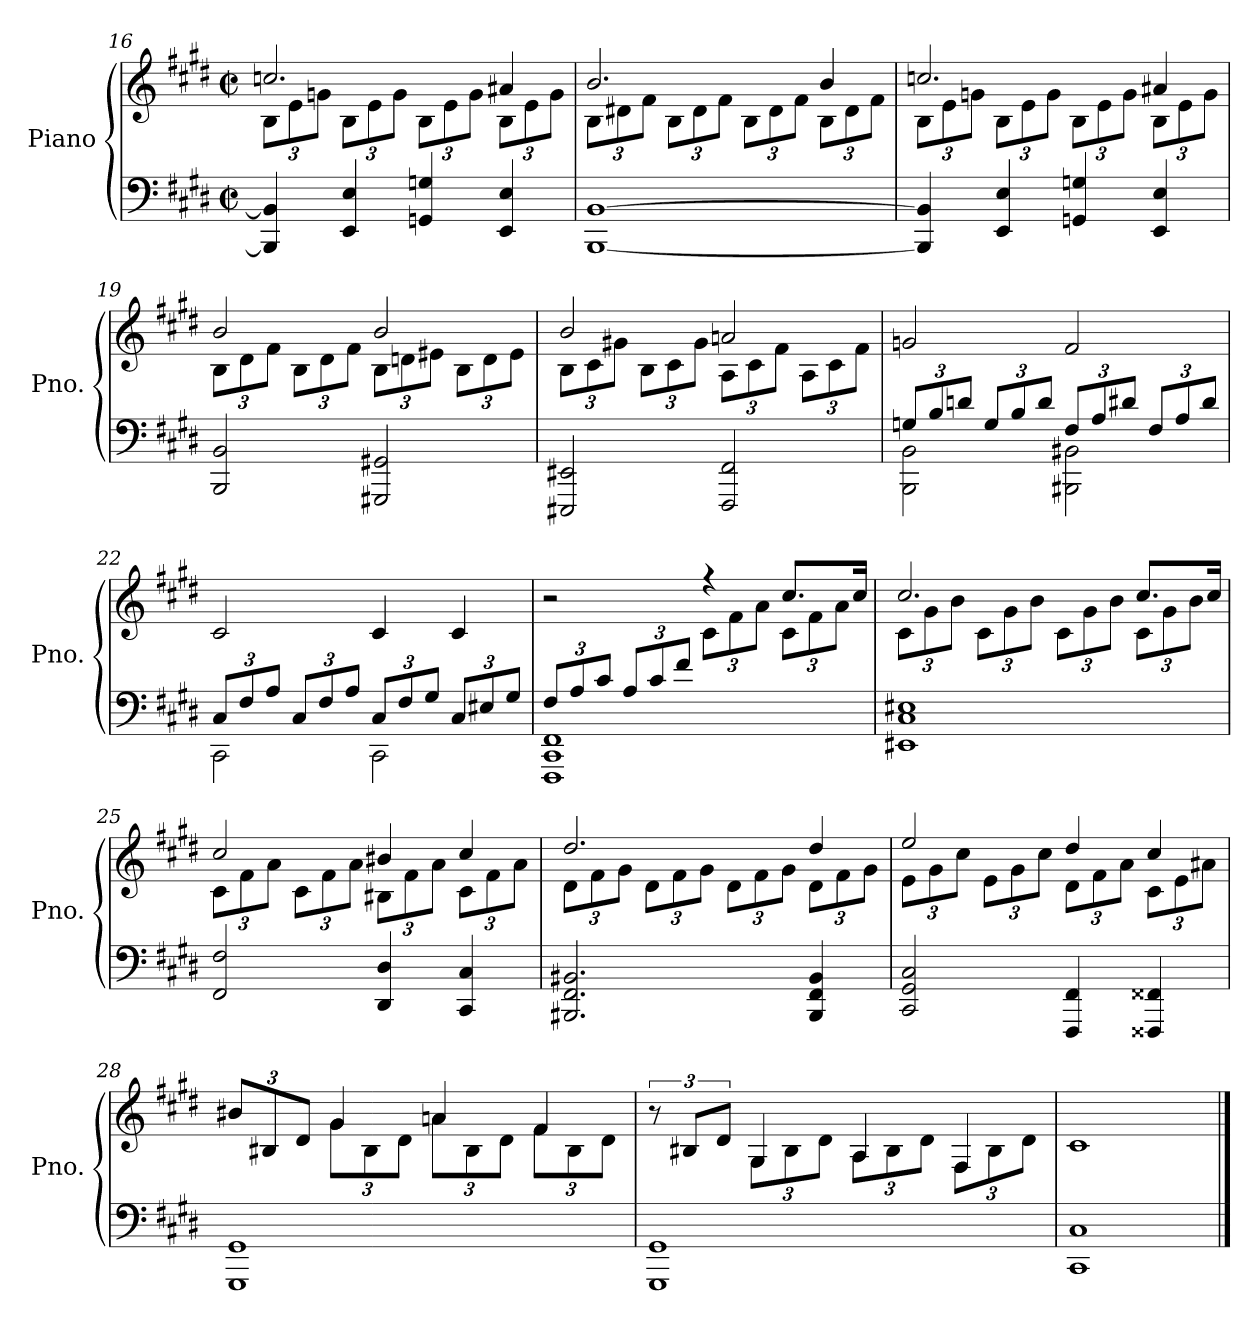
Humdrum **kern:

**kern	**kern
*part1	*part1
*staff2	*staff1
*I"Piano	*
*I'Pno.	*
*clefF4	*clefG2
*k[f#c#g#d#]	*k[f#c#g#d#]
*M2/2	*M2/2
*met(c|)	*met(c|)
=16	=16
*	*^
*	*	*Xbrackettup
4BBB/] 4BB/]	2.ccn/	12B\L
.	.	12e\
.	.	12gn\J
4EE/ 4E/	.	12B\L
.	.	12e\
.	.	12g\J
4GGn/ 4Gn/	.	12B\L
.	.	12e\
.	.	12g\J
4EE/ 4E/	4a#X/	12B\L
.	.	12e\
.	.	12g\J
=17	=17	=17
[1BBB [1BB	2.b/	12B\L
.	.	12d#X\
.	.	12f#\J
.	.	12B\L
.	.	12d#\
.	.	12f#\J
.	.	12B\L
.	.	12d#\
.	.	12f#\J
.	4b/	12B\L
.	.	12d#\
.	.	12f#\J
=18	=18	=18
4BBB/] 4BB/]	2.ccn/	12B\L
.	.	12e\
.	.	12gn\J
4EE/ 4E/	.	12B\L
.	.	12e\
.	.	12g\J
4GGn/ 4Gn/	.	12B\L
.	.	12e\
.	.	12g\J
4EE/ 4E/	4a#X/	12B\L
.	.	12e\
.	.	12g\J
=19	=19	=19
2BBB/ 2BB/	2b/	12B\L
.	.	12d#\
.	.	12f#\J
.	.	12B\L
.	.	12d#\
.	.	12f#\J
2GGG#X/ 2GG#X/	2b/	12B\L
.	.	12dn\
.	.	12e#X\J
.	.	12B\L
.	.	12d\
.	.	12e#\J
=20	=20	=20
2EEE#X/ 2EE#X/	2b/	12B\L
.	.	12c#\
.	.	12g#X\J
.	.	12B\L
.	.	12c#\
.	.	12g#\J
2FFF#/ 2FF#/	2an/	12A\L
.	.	12c#\
.	.	12f#\J
.	.	12A\L
.	.	12c#\
.	.	12f#\J
*	*v	*v
=21	=21
*Xbrackettup	*
*^	*
12Gn/L	2BBB\ 2BB\	2gn/
12B/	.	.
12dn/J	.	.
12G/L	.	.
12B/	.	.
12d/J	.	.
12F#/L	2BBB#X\ 2BB#X\	2f#/
12A/	.	.
12d#X/J	.	.
12F#/L	.	.
12A/	.	.
12d#/J	.	.
=22	=22	=22
12C#/L	2CC#\	2c#/
12F#/	.	.
12A/J	.	.
12C#/L	.	.
12F#/	.	.
12A/J	.	.
12C#/L	2CC#\	4c#/
12F#/	.	.
12G#/J	.	.
12C#/L	.	4c#/
12E#X/	.	.
12G#/J	.	.
=23	=23	=23
*	*	*^
12F#/L	1FFF# 1CC# 1FF#	2r	2ryy
12A/	.	.	.
12c#/J	.	.	.
12A/L	.	.	.
12c#/	.	.	.
12f#/J	.	.	.
2ryy	.	4r	12c#\L
.	.	.	12f#\
.	.	.	12a\J
.	.	8.cc#/L	12c#\L
.	.	.	12f#\
.	.	.	12a\J
.	.	16cc#/Jk	.
*v	*v	*	*
=24	=24	=24
1EE#X 1C# 1E#X	2.cc#/	12c#\L
.	.	12g#\
.	.	12b\J
.	.	12c#\L
.	.	12g#\
.	.	12b\J
.	.	12c#\L
.	.	12g#\
.	.	12b\J
.	8.cc#/L	12c#\L
.	.	12g#\
.	.	12b\J
.	16cc#/Jk	.
=25	=25	=25
2FF#/ 2F#/	2cc#/	12c#\L
.	.	12f#\
.	.	12a\J
.	.	12c#\L
.	.	12f#\
.	.	12a\J
4DD#/ 4D#/	4b#X/	12B#X\L
.	.	12f#\
.	.	12a\J
4CC#/ 4C#/	4cc#/	12c#\L
.	.	12f#\
.	.	12a\J
=26	=26	=26
2.BBB#X/ 2.FF#/ 2.BB#X/	2.dd#/	12d#\L
.	.	12f#\
.	.	12g#\J
.	.	12d#\L
.	.	12f#\
.	.	12g#\J
.	.	12d#\L
.	.	12f#\
.	.	12g#\J
4BBB#/ 4FF#/ 4BB#/	4dd#/	12d#\L
.	.	12f#\
.	.	12g#\J
=27	=27	=27
2CC#/ 2GG#/ 2C#/	2ee/	12e\L
.	.	12g#\
.	.	12cc#\J
.	.	12e\L
.	.	12g#\
.	.	12cc#\J
4FFF#/ 4FF#/	4dd#/	12d#\L
.	.	12f#\
.	.	12a\J
4FFF##X/ 4FF##X/	4cc#/	12c#\L
.	.	12e\
.	.	12a#X\J
=28	=28	=28
1GGG# 1GG#	12b#X/L	4ryy
.	12B#X/	.
.	12d#/J	.
.	4g#/	12g#\L
.	.	12B#\
.	.	12d#\J
.	4an/	12a\L
.	.	12B#\
.	.	12d#\J
.	4f#/	12f#\L
.	.	12B#\
.	.	12d#\J
=29	=29	=29
*	*brackettup	*
1GGG# 1GG#	12r	4ryy
.	12B#X/L	.
.	12d#/J	.
*	*	*Xbrackettup
.	4G#/	12G#\L
.	.	12B#\
.	.	12d#\J
.	4A/	12A\L
.	.	12B#\
.	.	12d#\J
.	4F#/	12F#\L
.	.	12B#\
.	.	12d#\J
*	*v	*v
=30	=30
1CC# 1C#	1c#
==	==
*-	*-
